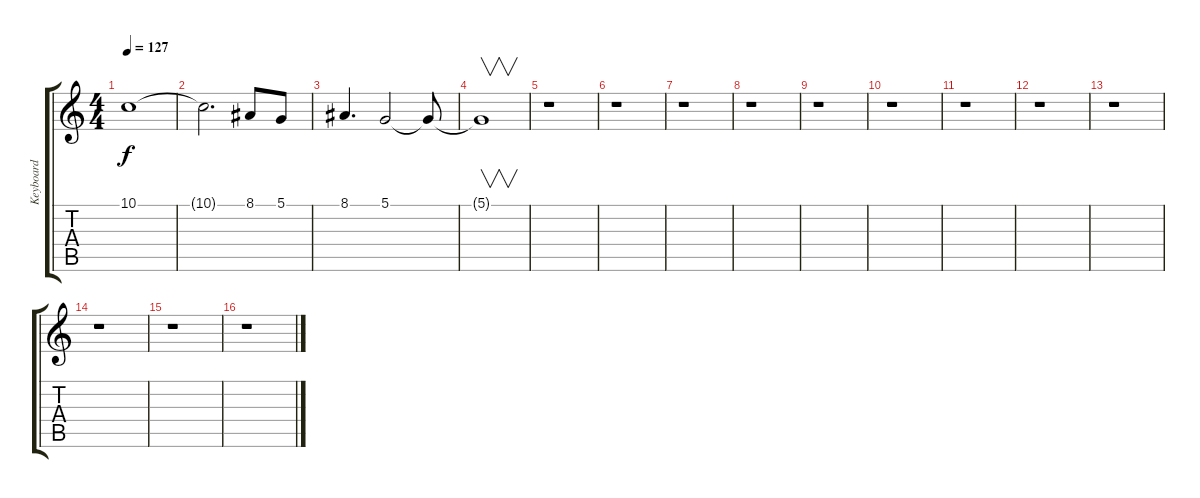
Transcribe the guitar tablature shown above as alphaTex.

\track ("Keyboard" "Keyboard") {instrument pad2warm}
\staff {score tabs}
\tuning (D4 A3 F3 C3 G2 C2) {hide}
\ts (4 4)
\tempo 127
\clef g2
\ks c
10.1.1{dy f} |
10.1{t}.2{d} 8.1.8 5.1.8 |
8.1.4{d} 5.1.2 5.1{t}.8 |
5.1{t}.1{v} |
r.1 |
r.1 |
r.1 |
r.1 |
r.1 |
r.1 |
r.1 |
r.1 |
r.1 |
r.1 |
r.1 |
r.1
